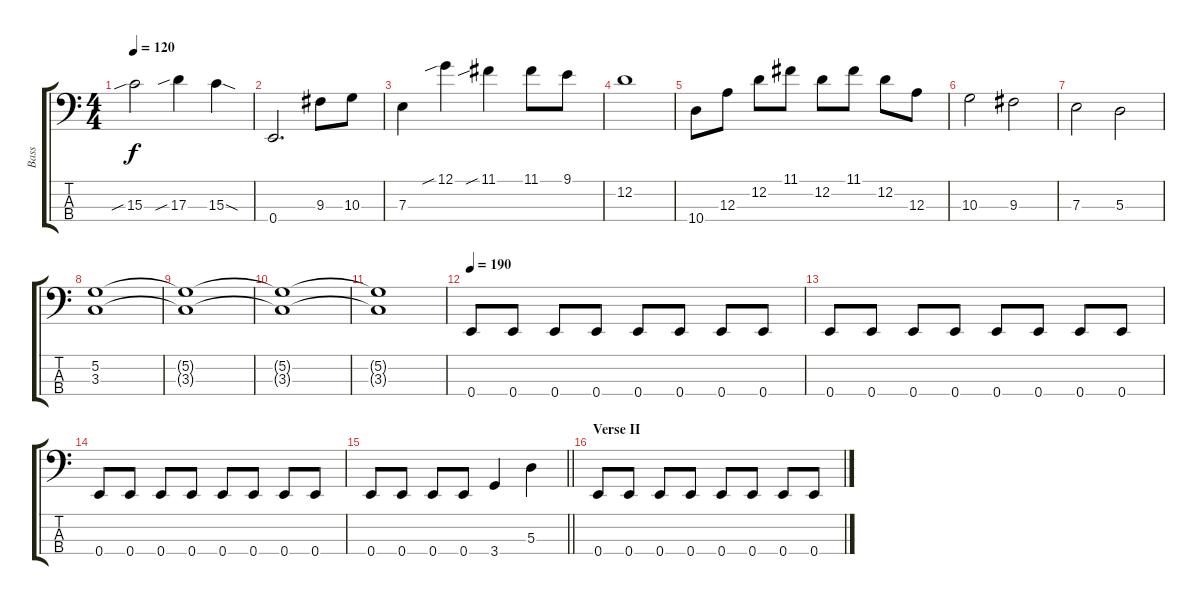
\track ("Bass" "Bass") {instrument electricbasspick}
\staff {score tabs}
\tuning (G2 D2 A1 E1) {hide}
\ts (4 4)
\tempo 120
\clef f4
\ks c
15.3{sib}.2{dy f} 17.3{sib}.4 15.3{sod}.4 |
0.4.2{d} 9.3.8 10.3.8 |
7.3.4 12.1{sib}.4 11.1{sib}.4 11.1.8 9.1.8 |
12.2.1 |
10.4.8 12.3.8 12.2.8 11.1.8 12.2.8 11.1.8 12.2.8 12.3.8 |
10.3.2 9.3.2 |
7.3.2 5.3.2 |
(5.2 3.3).1 |
(5.2{t} 3.3{t}).1 |
(5.2{t} 3.3{t}).1 |
(5.2{t} 3.3{t}).1 |
\tempo 190
0.4.8 0.4.8 0.4.8 0.4.8 0.4.8 0.4.8 0.4.8 0.4.8 |
0.4.8 0.4.8 0.4.8 0.4.8 0.4.8 0.4.8 0.4.8 0.4.8 |
0.4.8 0.4.8 0.4.8 0.4.8 0.4.8 0.4.8 0.4.8 0.4.8 |
\barLineRight lightlight
0.4.8 0.4.8 0.4.8 0.4.8 3.4.4 5.3.4 |
\section ("" "Verse II")
0.4.8 0.4.8 0.4.8 0.4.8 0.4.8 0.4.8 0.4.8 0.4.8
